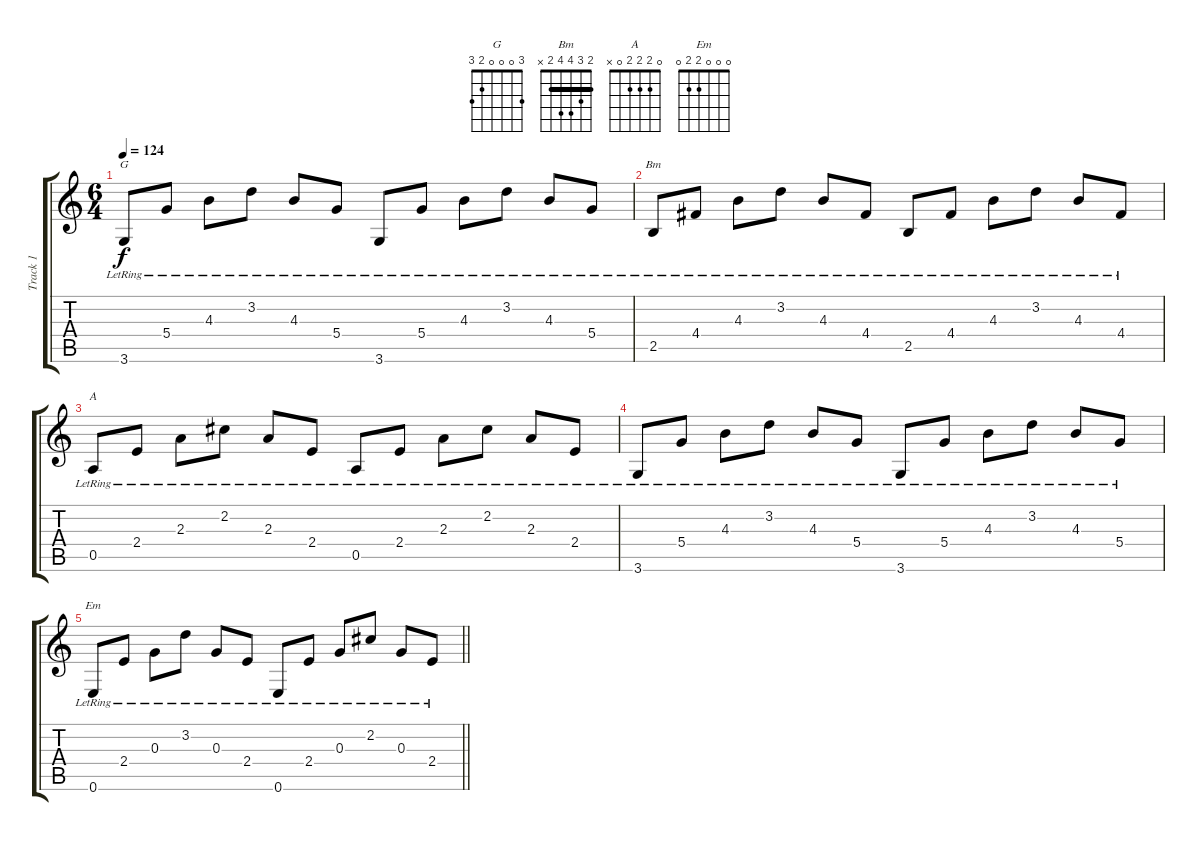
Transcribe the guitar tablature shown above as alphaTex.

\track ("Track 1" "Track 1") {instrument acousticguitarsteel}
\staff {score tabs}
\tuning (E4 B3 G3 D3 A2 E2) {hide}
\chord ("G" 3 0 0 0 2 3)
\chord ("Bm" 2 3 4 4 2 x) {barre 2}
\chord ("A" 0 2 2 2 0 x)
\chord ("Em" 0 0 0 2 2 0)
\ts (6 4)
\tempo 124
\clef g2
\ks c
3.6{lr}.8{ch "G" dy f} 5.4{lr}.8 4.3{lr}.8 3.2{lr}.8 4.3{lr}.8 5.4{lr}.8 3.6{lr}.8 5.4{lr}.8 4.3{lr}.8 3.2{lr}.8 4.3{lr}.8 5.4{lr}.8 |
2.5{lr}.8{ch "Bm"} 4.4{lr}.8 4.3{lr}.8 3.2{lr}.8 4.3{lr}.8 4.4{lr}.8 2.5{lr}.8 4.4{lr}.8 4.3{lr}.8 3.2{lr}.8 4.3{lr}.8 4.4{lr}.8 |
0.5{lr}.8{ch "A"} 2.4{lr}.8 2.3{lr}.8 2.2{lr}.8 2.3{lr}.8 2.4{lr}.8 0.5{lr}.8 2.4{lr}.8 2.3{lr}.8 2.2{lr}.8 2.3{lr}.8 2.4{lr}.8 |
3.6{lr}.8 5.4{lr}.8 4.3{lr}.8 3.2{lr}.8 4.3{lr}.8 5.4{lr}.8 3.6{lr}.8 5.4{lr}.8 4.3{lr}.8 3.2{lr}.8 4.3{lr}.8 5.4{lr}.8 |
\barLineRight lightlight
0.6{lr}.8{ch "Em"} 2.4{lr}.8 0.3{lr}.8 3.2{lr}.8 0.3{lr}.8 2.4{lr}.8 0.6{lr}.8 2.4{lr}.8 0.3{lr}.8 2.2{lr}.8 0.3{lr}.8 2.4{lr}.8
